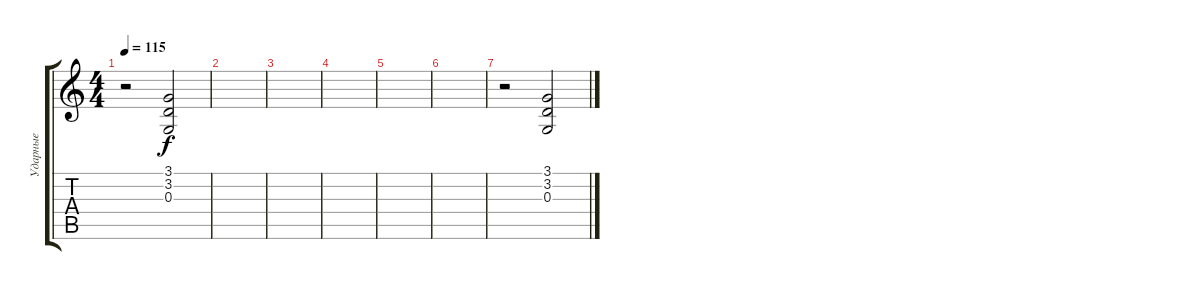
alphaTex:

\track ("Ударные" "Ударные") {instrument reversecymbal}
\staff {score tabs}
\tuning (E4 B3 G3 D3 A2 E2) {hide}
\ts (4 4)
\tempo 115
\clef g2
\ks c
r.2{dy f} (3.1 3.2 0.3).2 |
|
|
|
|
|
r.2 (3.1 3.2 0.3).2
